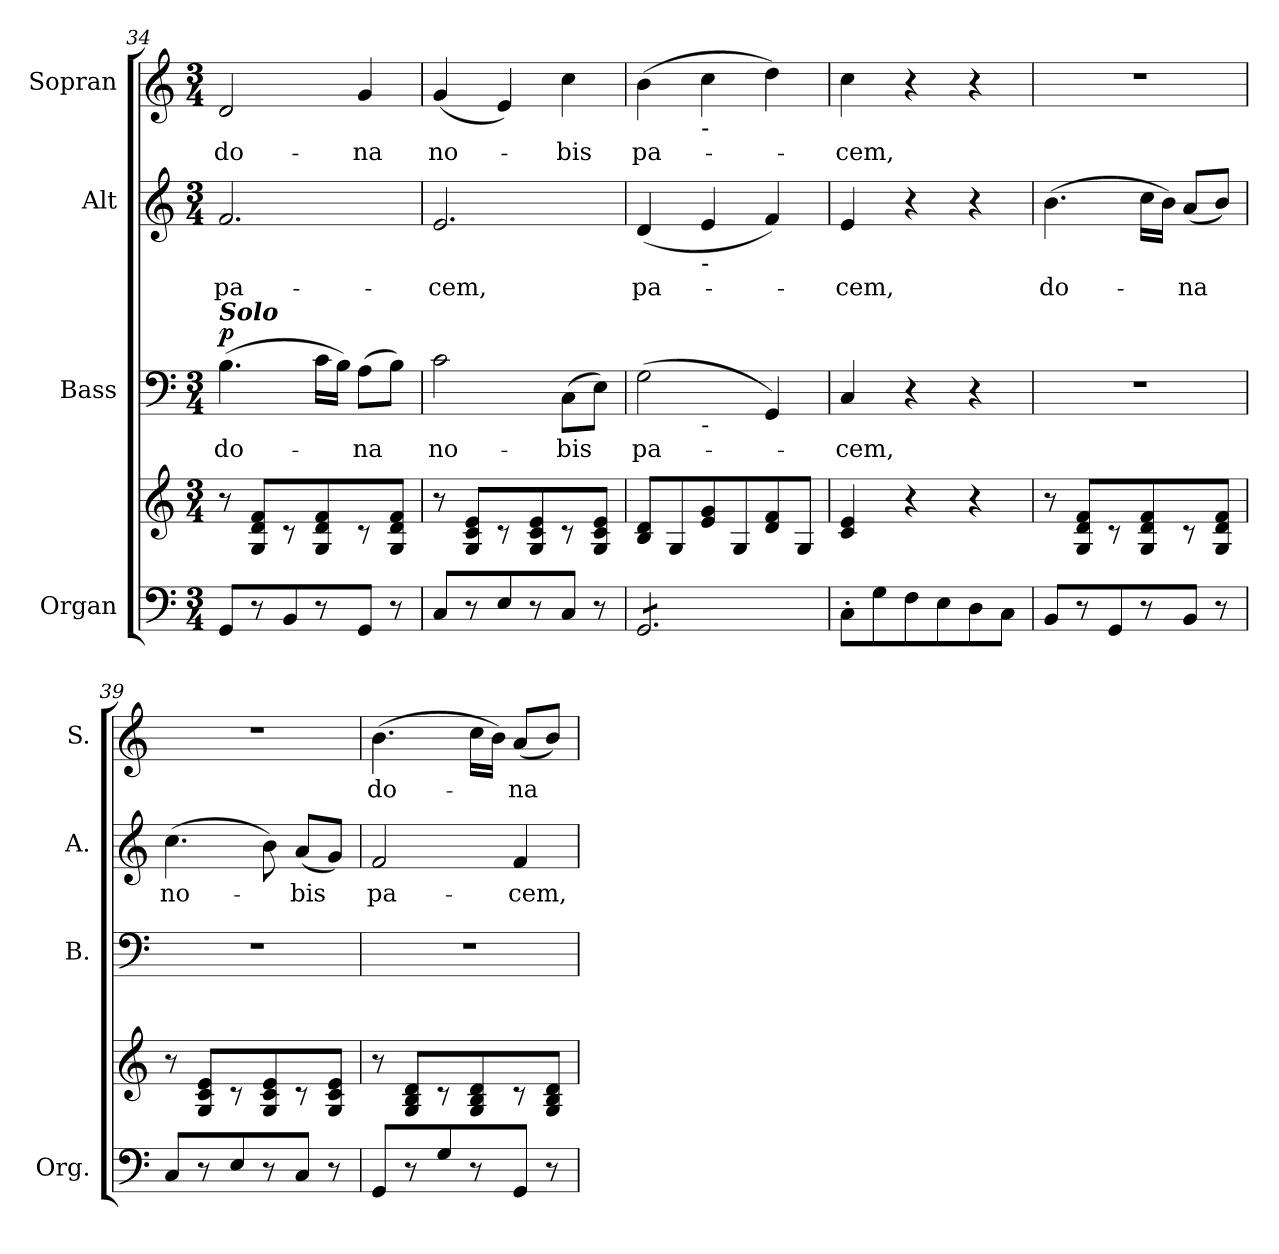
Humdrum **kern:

**kern	**kern	**kern	**text	**dynam	**kern	**text	**kern	**text
*part4	*part4	*part3	*part3	*part3	*part2	*part2	*part1	*part1
*staff5	*staff4	*staff3	*staff3	*staff3	*staff2	*staff2	*staff1	*staff1
*I"Organ	*	*I"Bass	*	*	*I"Alt	*	*I"Sopran	*
*I'Org.	*	*I'B.	*	*	*I'A.	*	*I'S.	*
!!LO:PB:g=z
*clefF4	*clefG2	*clefF4	*	*	*clefG2	*	*clefG2	*
*k[]	*k[]	*k[]	*	*	*k[]	*	*k[]	*
*C:	*C:	*C:	*	*	*C:	*	*C:	*
*M3/4	*M3/4	*M3/4	*	*	*M3/4	*	*M3/4	*
=34	=34	=34	=34	=34	=34	=34	=34	=34
!	!	!	!LO:LY:b:color=#000000	!	!	!	!	!
!	!	!	!	!	!	!LO:LY:b:color=#000000	!	!
!	!	!LO:TX:a:Bi:t=Solo	!	!	!	!	!	!
!	!	!	!	!	!	!	!	!LO:LY:b:color=#000000
8GGi/L	8r	(4.Bi\	do-	p	2.fi/	pa-	2di/	do-
8r	8Gi/ 8di 8fiL	.	.	.	.	.	.	.
8BBi/	8r	.	.	.	.	.	.	.
8r	8Gi/ 8di 8fi	16ci\LL	.	.	.	.	.	.
.	.	16Bi\JJ)	.	.	.	.	.	.
!	!	!	!LO:LY:b:color=#000000	!	!	!	!	!
!	!	!	!	!	!	!	!	!LO:LY:b:color=#000000
8GGi/J	8r	(8Ai\L	-na	.	.	.	4gi/	-na
8r	8Gi/ 8di 8fiJ	8Bi\J)	.	.	.	.	.	.
=35	=35	=35	=35	=35	=35	=35	=35	=35
!	!	!	!LO:LY:b:color=#000000	!	!	!	!	!
!	!	!	!	!	!	!LO:LY:b:color=#000000	!	!
!	!	!	!	!	!	!	!	!LO:LY:b:color=#000000
8Ci/L	8r	2ci\	no-	.	2.ei/	-cem,	(4gi/	no-
8r	8Gi/ 8ci 8eiL	.	.	.	.	.	.	.
8Ei/	8r	.	.	.	.	.	4ei/)	.
8r	8Gi/ 8ci 8ei	.	.	.	.	.	.	.
!	!	!	!LO:LY:b:color=#000000	!	!	!	!	!
!	!	!	!	!	!	!	!	!LO:LY:b:color=#000000
8Ci/J	8r	(8Ci\L	-bis	.	.	.	4cci\	-bis
8r	8Gi/ 8ci 8eiJ	8Ei\J)	.	.	.	.	.	.
=36	=36	=36	=36	=36	=36	=36	=36	=36
!	!	!	!LO:LY:b:color=#000000	!	!	!	!	!
!	!	!	!	!	!	!LO:LY:b:color=#000000	!	!
!	!	!	!	!	!	!	!	!LO:LY:b:color=#000000
*	*	*^	*	*	*	*	*	*
*tremolo	*	*	*	*	*	*	*	*	*
8GGi/L	8Bi/ 8diL	(2Gi\	4ryy	pa-	.	(4di/	pa-	(4bi\	pa-
8GGi/	8Gi/	.	.	.	.	.	.	.	.
!	!	!	!	!	!	!	!	!LO:TX:b:t=-	!
!	!	!	!	!	!	!LO:TX:b:t=-	!	!	!
!	!	!	!LO:TX:b:t=-	!	!	!	!	!	!
8GGi/	8ei/ 8gi	.	2ryy	.	.	4ei/	.	4cci\	.
8GGi/	8Gi/	.	.	.	.	.	.	.	.
8GGi/	8di/ 8fi	4GGi/)	.	.	.	4fi/)	.	4ddi\)	.
8GGi/J	8Gi/J	.	.	.	.	.	.	.	.
*Xtremolo	*	*	*	*	*	*	*	*	*
*	*	*v	*v	*	*	*	*	*	*
=37	=37	=37	=37	=37	=37	=37	=37	=37
*	*	*^	*	*	*	*	*	*
!	!	!	!	!LO:LY:b:color=#000000	!	!	!	!	!
*	*	*v	*v	*	*	*	*	*	*
*	*	*^	*	*	*	*	*	*
!	!	!	!	!	!	!	!LO:LY:b:color=#000000	!	!
*	*	*v	*v	*	*	*	*	*	*
*	*	*^	*	*	*	*	*	*
!	!	!	!	!	!	!	!	!	!LO:LY:b:color=#000000
*	*	*v	*v	*	*	*	*	*	*
8C'i\L	4ci/ 4ei	4Ci/	-cem,	.	4ei/	-cem,	4cci\	-cem,
8Gi\	.	.	.	.	.	.	.	.
8Fi\	4r	4r	.	.	4r	.	4r	.
8Ei\	.	.	.	.	.	.	.	.
8Di\	4r	4r	.	.	4r	.	4r	.
8Ci\J	.	.	.	.	.	.	.	.
=38	=38	=38	=38	=38	=38	=38	=38	=38
!	!	!LO:N:vis=1	!	!	!	!	!	!
!	!	!	!	!	!	!LO:LY:b:color=#000000	!LO:N:vis=1	!
8BBi/L	8r	2.r	.	.	(4.bi\	do-	2.r	.
8r	8Gi/ 8di 8fiL	.	.	.	.	.	.	.
8GGi/	8r	.	.	.	.	.	.	.
8r	8Gi/ 8di 8fi	.	.	.	16cci\LL	.	.	.
.	.	.	.	.	16bi\JJ)	.	.	.
!	!	!	!	!	!	!LO:LY:b:color=#000000	!	!
8BBi/J	8r	.	.	.	(8ai/L	-na	.	.
8r	8Gi/ 8di 8fiJ	.	.	.	8bi/J)	.	.	.
=39	=39	=39	=39	=39	=39	=39	=39	=39
!	!	!LO:N:vis=1	!	!	!	!	!	!
!	!	!	!	!	!	!LO:LY:b:color=#000000	!LO:N:vis=1	!
8Ci/L	8r	2.r	.	.	(4.cci\	no-	2.r	.
8r	8Gi/ 8ci 8eiL	.	.	.	.	.	.	.
8Ei/	8r	.	.	.	.	.	.	.
8r	8Gi/ 8ci 8ei	.	.	.	8bi\)	.	.	.
!	!	!	!	!	!	!LO:LY:b:color=#000000	!	!
8Ci/J	8r	.	.	.	(8ai/L	-bis	.	.
8r	8Gi/ 8ci 8eiJ	.	.	.	8gi/J)	.	.	.
!!LO:LB:g=z
=40	=40	=40	=40	=40	=40	=40	=40	=40
!	!	!LO:N:vis=1	!	!	!	!	!	!
!	!	!	!	!	!	!LO:LY:b:color=#000000	!	!
!	!	!	!	!	!	!	!	!LO:LY:b:color=#000000
8GGi/L	8r	2.r	.	.	2fi/	pa-	(4.bi\	do-
8r	8Gi/ 8Bi 8diL	.	.	.	.	.	.	.
8Gi/	8r	.	.	.	.	.	.	.
8r	8Gi/ 8Bi 8di	.	.	.	.	.	16cci\LL	.
.	.	.	.	.	.	.	16bi\JJ)	.
!	!	!	!	!	!	!LO:LY:b:color=#000000	!	!
!	!	!	!	!	!	!	!	!LO:LY:b:color=#000000
8GGi/J	8r	.	.	.	4fi/	-cem,	(8ai/L	-na
8r	8Gi/ 8Bi 8diJ	.	.	.	.	.	8bi/J)	.
=	=	=	=	=	=	=	=	=
*-	*-	*-	*-	*-	*-	*-	*-	*-
